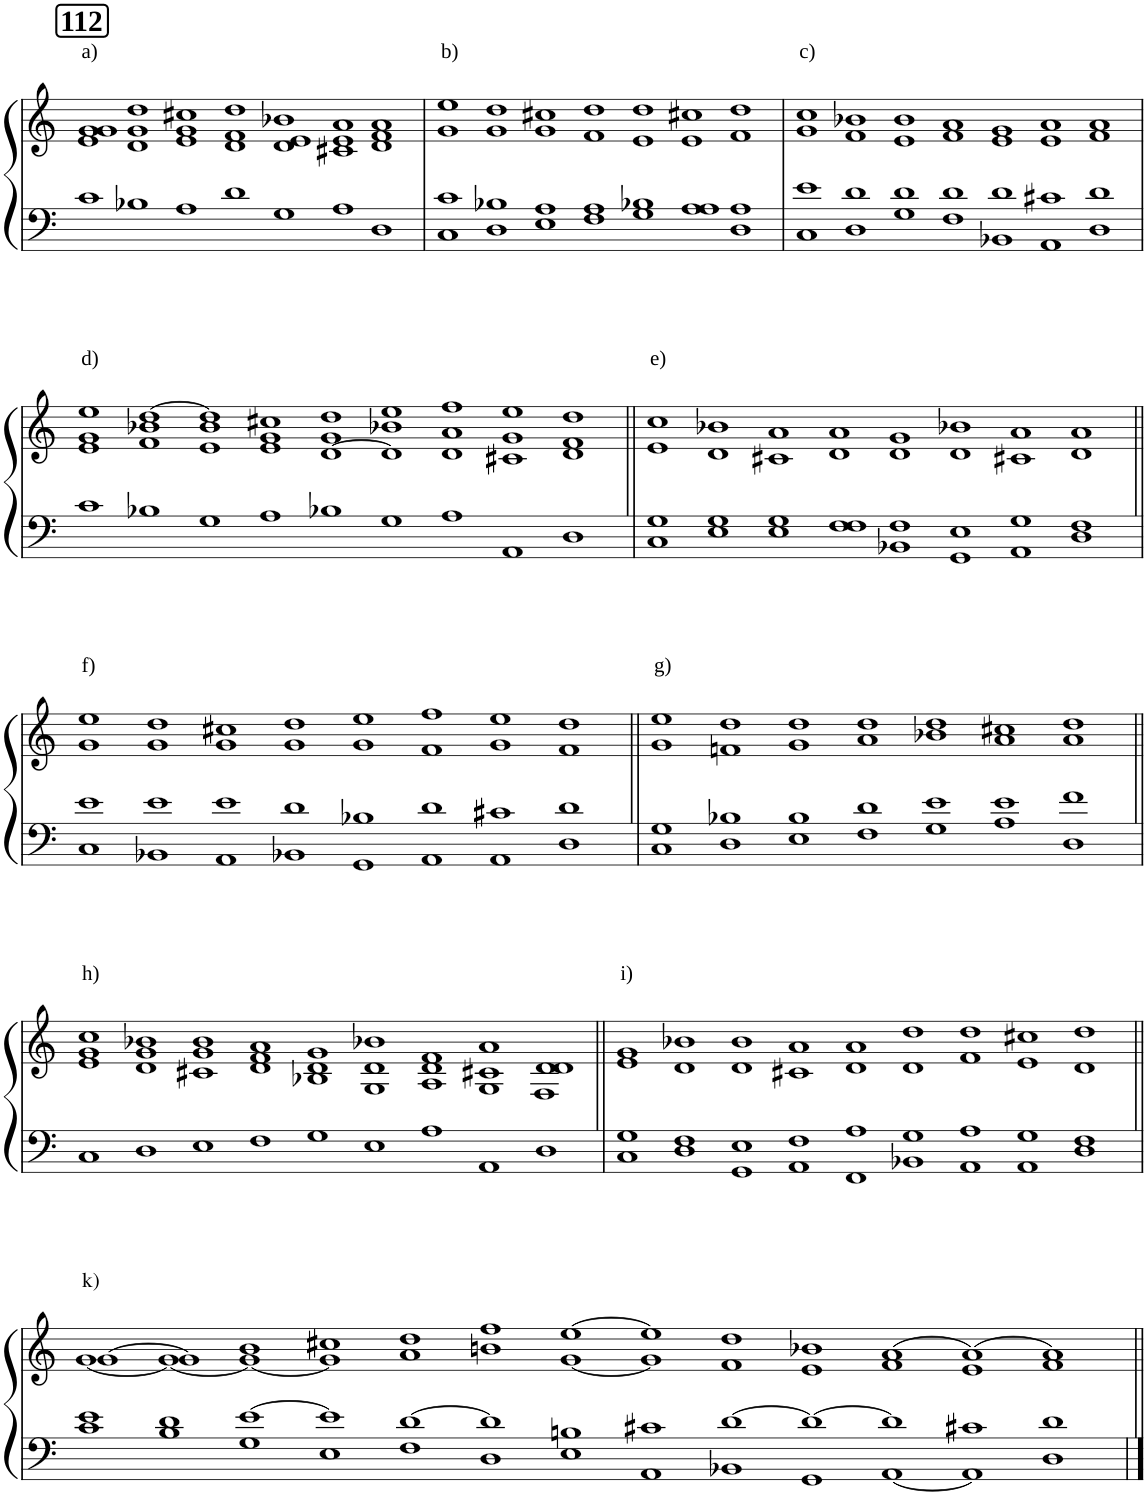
**kern	**kern
*part1	*part1
*staff2	*staff1
*I"Piano	*
*I'Pno	*
*clefF4	*clefG2
*k[]	*k[]
*M7/1	*M7/1
!!LO:REH:place=s1:a:B:cj:fs=14:t=112
=1	=1
*^	*^
*	*	*	*^
!	!	!LO:TX:a:t=a)	!	!
1%7ryy	1c	1g	1g	1e
.	1B-X	1dd	1g	1d
.	1A	1cc#X	1g	1e
.	1d	1dd	1f	1d
.	1G	1b-X	1e	1d
.	1A	1a	1e	1c#X
.	1D	1a	1f	1d
=2	=2	=2	=2	=2
*	*^	*	*	*
!	!	!	!LO:TX:a:t=b)	!	!
*	*	*	*	*v	*v
1%7ryy	1c	1C	1ee	1g
.	1B-X	1D	1dd	1g
.	1A	1E	1cc#X	1g
.	1A	1F	1dd	1f
.	1B-X	1G	1dd	1e
.	1A	1A	1cc#X	1e
.	1A	1D	1dd	1f
=3	=3	=3	=3	=3
!	!	!	!LO:TX:a:t=c)	!
1%7ryy	1e	1C	1cc	1g
.	1d	1D	1b-X	1f
.	1d	1G	1b-	1e
.	1d	1F	1a	1f
.	1d	1BB-X	1g	1e
.	1c#X	1AA	1a	1e
.	1d	1D	1a	1f
*v	*v	*v	*	*
*	*v	*v
!!LO:LB:g=z
=4	=4
*M9/1	*M9/1
*^	*^
*	*^	*	*^
!	!	!	!LO:TX:a:t=d)	!	!
*	*v	*v	*	*	*
000ryy	1c	1ee	1g	1e
.	1B-X	[1dd	1b-X	1f
.	1G	1dd]	1b-	1e
.	1A	1cc#X	1g	1e
.	1B-X	1dd	1g	[1d
.	1G	1ee	1b-X	1d]
.	1A	1ff	1a	1d
.	1AA	1ee	1g	1c#X
1ryy	1D	1dd	1f	1d
*v	*v	*	*	*
*	*v	*v	*v
=5||	=5||
*M8/1	*M8/1
*^	*^
*	*^	*	*^
!	!	!	!LO:TX:a:t=e)	!	!
*	*	*	*	*v	*v
000ryy	1G	1C	1cc	1e
.	1G	1E	1b-X	1d
.	1G	1E	1a	1c#X
.	1F	1F	1a	1d
.	1F	1BB-X	1g	1d
.	1E	1GG	1b-X	1d
.	1G	1AA	1a	1c#X
.	1F	1D	1a	1d
!!LO:LB:g=z	!!
=6||	=6||	=6||	=6||	=6||
!	!	!	!LO:TX:a:t=f)	!
000ryy	1e	1C	1ee	1g
.	1e	1BB-X	1dd	1g
.	1e	1AA	1cc#X	1g
.	1d	1BB-X	1dd	1g
.	1B-X	1GG	1ee	1g
.	1d	1AA	1ff	1f
.	1c#X	1AA	1ee	1g
.	1d	1D	1dd	1f
=7||	=7||	=7||	=7||	=7||
*M7/1	*	*	*M7/1	*
!	!	!	!LO:TX:a:t=g)	!
1%7ryy	1G	1C	1ee	1g
.	1B-X	1D	1dd	1fn
.	1B-	1E	1dd	1g
.	1d	1F	1dd	1a
.	1e	1G	1dd	1b-X
.	1e	1A	1cc#X	1a
.	1f	1D	1dd	1a
*v	*v	*v	*	*
*	*v	*v
!!LO:LB:g=z
=8||	=8||
*M9/1	*M9/1
*^	*^
*	*^	*	*^
!	!	!	!LO:TX:a:t=h)	!	!
*	*v	*v	*	*	*
000ryy	1C	1cc	1g	1e
.	1D	1b-X	1g	1d
.	1E	1b-	1g	1c#X
.	1F	1a	1f	1d
.	1G	1g	1d	1B-X
.	1E	1b-X	1d	1G
.	1A	1f	1d	1A
.	1AA	1a	1c#X	1G
1ryy	1D	1d	1d	1F
=9||	=9||	=9||	=9||	=9||
*	*^	*	*	*
!	!	!	!LO:TX:a:t=i)	!	!
*	*	*	*	*v	*v
000ryy	1G	1C	1g	1e
.	1F	1D	1b-X	1d
.	1E	1GG	1b-	1d
.	1F	1AA	1a	1c#X
.	1A	1FF	1a	1d
.	1G	1BB-X	1dd	1d
.	1A	1AA	1dd	1f
.	1G	1AA	1cc#X	1e
1ryy	1F	1D	1dd	1d
!!LO:LB:g=z	!!
=10||	=10||	=10||	=10||	=10||
*M13/1	*	*	*M13/1	*
!	!	!	!LO:TX:a:t=k)	!
000ryy	1e	1c	[1g	[1g
.	1d	1B	1g]	1g_
.	[1e	1G	1b	1g_
.	1e]	1E	1cc#X	1g]
.	[1d	1F	1dd	1a
.	1d]	1D	1ff	1bn
.	1Bn	1E	[1ee	[1g
.	1c#X	1AA	1ee]	1g]
00ryy	[1d	1BB-X	1dd	1f
.	1d_	1GG	1b-X	1e
.	1d]	[1AA	[1a	1f
.	1c#X	1AA]	1a_	1e
1ryy	1d	1D	1a]	1f
*v	*v	*v	*	*
*	*v	*v
=||	=||
*-	*-
